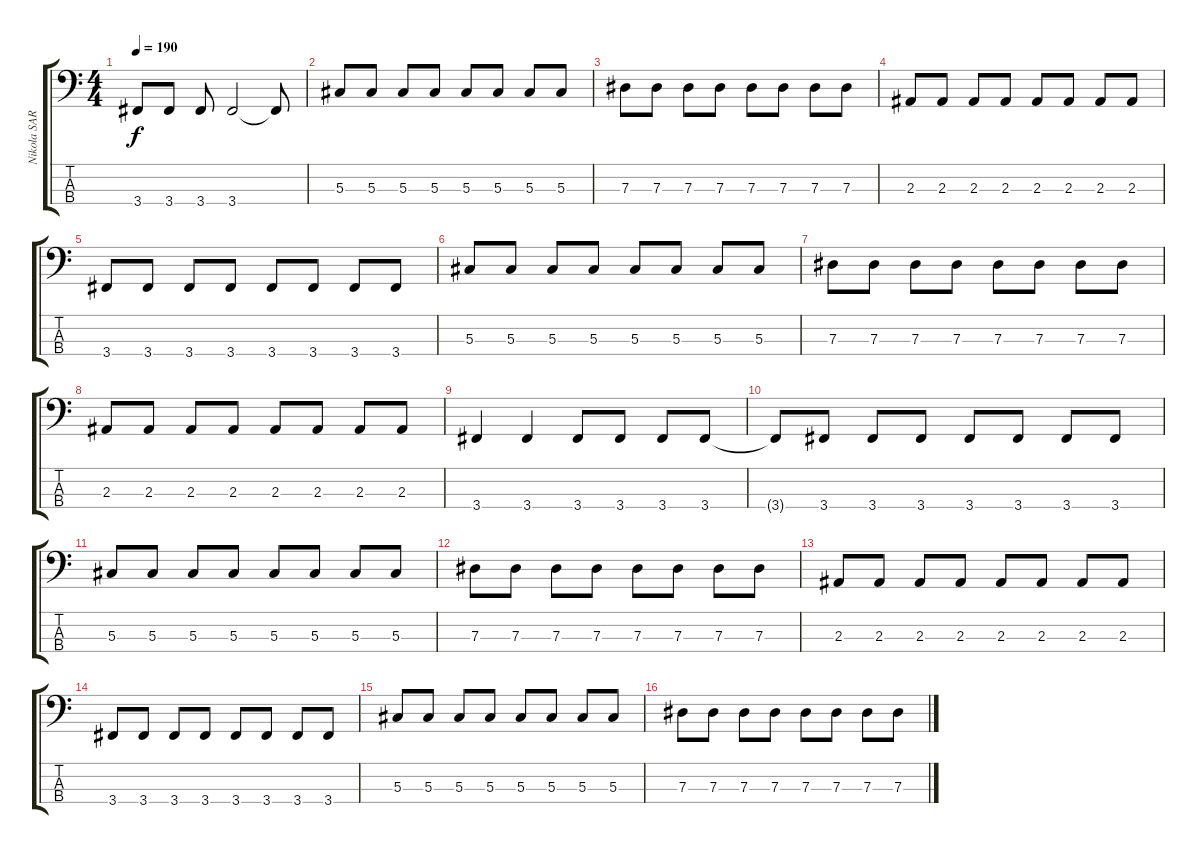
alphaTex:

\track ("Nikola SARCEVIC" "Nikola SAR") {instrument electricbasspick}
\staff {score tabs}
\tuning (Gb2 Db2 Ab1 Eb1) {hide}
\ts (4 4)
\tempo 190
\clef f4
\ks c
3.4{t}.8{dy f} 3.4.8 3.4.8 3.4.2 3.4{t}.8 |
5.3.8 5.3.8 5.3.8 5.3.8 5.3.8 5.3.8 5.3.8 5.3.8 |
7.3.8 7.3.8 7.3.8 7.3.8 7.3.8 7.3.8 7.3.8 7.3.8 |
2.3.8 2.3.8 2.3.8 2.3.8 2.3.8 2.3.8 2.3.8 2.3.8 |
3.4.8 3.4.8 3.4.8 3.4.8 3.4.8 3.4.8 3.4.8 3.4.8 |
5.3.8 5.3.8 5.3.8 5.3.8 5.3.8 5.3.8 5.3.8 5.3.8 |
7.3.8 7.3.8 7.3.8 7.3.8 7.3.8 7.3.8 7.3.8 7.3.8 |
2.3.8 2.3.8 2.3.8 2.3.8 2.3.8 2.3.8 2.3.8 2.3.8 |
3.4.4 3.4.4 3.4.8 3.4.8 3.4.8 3.4.8 |
3.4{t}.8 3.4.8 3.4.8 3.4.8 3.4.8 3.4.8 3.4.8 3.4.8 |
5.3.8 5.3.8 5.3.8 5.3.8 5.3.8 5.3.8 5.3.8 5.3.8 |
7.3.8 7.3.8 7.3.8 7.3.8 7.3.8 7.3.8 7.3.8 7.3.8 |
2.3.8 2.3.8 2.3.8 2.3.8 2.3.8 2.3.8 2.3.8 2.3.8 |
3.4.8 3.4.8 3.4.8 3.4.8 3.4.8 3.4.8 3.4.8 3.4.8 |
5.3.8 5.3.8 5.3.8 5.3.8 5.3.8 5.3.8 5.3.8 5.3.8 |
7.3.8 7.3.8 7.3.8 7.3.8 7.3.8 7.3.8 7.3.8 7.3.8
